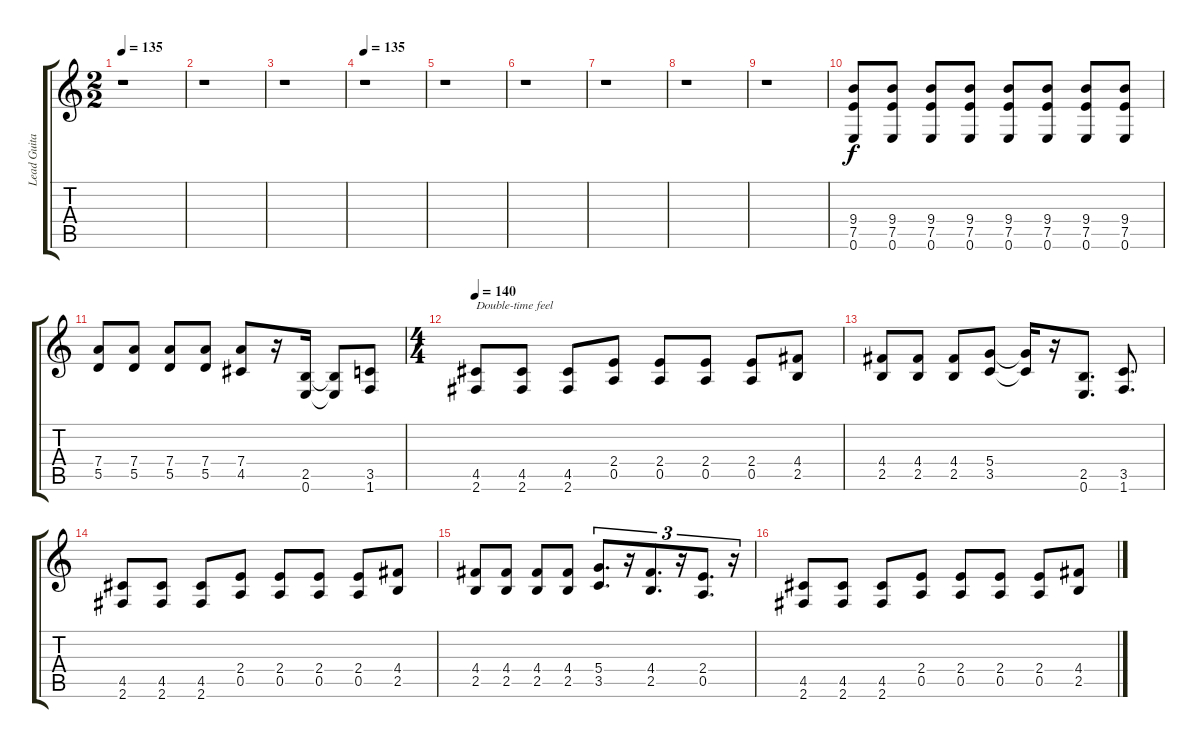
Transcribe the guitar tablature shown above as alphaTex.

\track ("Lead Guitarist(Aashik)" "Lead Guita") {instrument distortionguitar}
\staff {score tabs}
\tuning (E4 B3 G3 D3 A2 E2) {hide}
\ts (2 2)
\tempo 135
\clef g2
\ks c
r.1{dy f} |
r.1 |
r.1 |
\tempo 135
r.1 |
r.1 |
r.1 |
r.1 |
r.1 |
r.1 |
(9.4 7.5 0.6).8 (9.4 7.5 0.6).8 (9.4 7.5 0.6).8 (9.4 7.5 0.6).8 (9.4 7.5 0.6).8 (9.4 7.5 0.6).8 (9.4 7.5 0.6).8 (9.4 7.5 0.6).8 |
(7.4 5.5).8 (7.4 5.5).8 (7.4 5.5).8 (7.4 5.5).8 (7.4 4.5).8 r.16 (2.5 0.6).16 (2.5{t} 0.6{t}).8 (3.5 1.6).8 |
\ts (4 4)
\tempo 140
(4.5 2.6).8{txt "Double-time feel"} (4.5 2.6).8 (4.5 2.6).8 (2.4 0.5).8 (2.4 0.5).8 (2.4 0.5).8 (2.4 0.5).8 (4.4 2.5).8 |
(4.4 2.5).8 (4.4 2.5).8 (4.4 2.5).8 (5.4 3.5).8 (5.4{t} 3.5{t}).16 r.16 (2.5 0.6).8{d} (3.5 1.6).8{d} |
(4.5 2.6).8 (4.5 2.6).8 (4.5 2.6).8 (2.4 0.5).8 (2.4 0.5).8 (2.4 0.5).8 (2.4 0.5).8 (4.4 2.5).8 |
(4.4 2.5).8 (4.4 2.5).8 (4.4 2.5).8 (4.4 2.5).8 (5.4 3.5).8{d tu (3 2)} r.16{tu (3 2)} (4.4 2.5).8{d tu (3 2)} r.16{tu (3 2)} (2.4 0.5).8{d tu (3 2)} r.16{tu (3 2)} |
(4.5 2.6).8 (4.5 2.6).8 (4.5 2.6).8 (2.4 0.5).8 (2.4 0.5).8 (2.4 0.5).8 (2.4 0.5).8 (4.4 2.5).8
